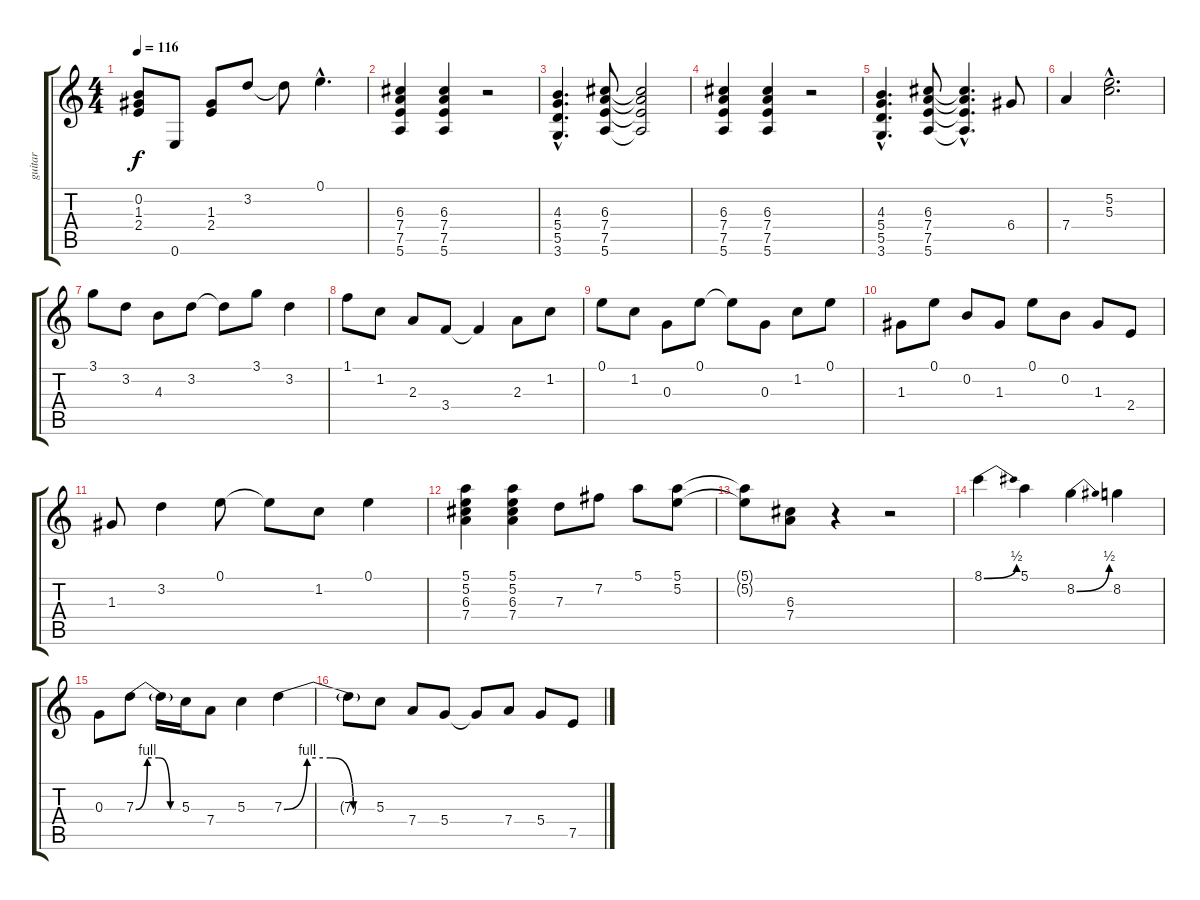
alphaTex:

\track ("guitar" "guitar") {instrument electricguitarclean}
\staff {score tabs}
\tuning (E4 B3 G3 D3 A2 E2) {hide}
\ts (4 4)
\tempo 116
\clef g2
\ks c
(0.2 1.3 2.4).8{dy f} 0.6.8 (1.3 2.4).8 3.2.8 3.2{t}.8 0.1{hac}.4{d} |
(6.3 7.4 7.5 5.6).4 (6.3 7.4 7.5 5.6).4 r.2 |
(4.3{hac} 5.4{hac} 5.5{hac} 3.6{hac}).4{d} (6.3 7.4 7.5 5.6).8 (6.3{t} 7.4{t} 7.5{t} 5.6{t}).2 |
(6.3 7.4 7.5 5.6).4 (6.3 7.4 7.5 5.6).4 r.2 |
(4.3{hac} 5.4{hac} 5.5{hac} 3.6{hac}).4{d} (6.3 7.4 7.5 5.6).8 (6.3{hac t} 7.4{hac t} 7.5{hac t} 5.6{hac t}).4{d} 6.4.8 |
7.4.4 (5.2{hac} 5.3{hac}).2{d} |
3.1.8 3.2.8 4.3.8 3.2.8 3.2{t}.8 3.1.8 3.2.4 |
1.1.8 1.2.8 2.3.8 3.4.8 3.4{t}.4 2.3.8 1.2.8 |
0.1.8 1.2.8 0.3.8 0.1.8 0.1{t}.8 0.3.8 1.2.8 0.1.8 |
1.3.8 0.1.8 0.2.8 1.3.8 0.1.8 0.2.8 1.3.8 2.4.8 |
1.3.8 3.2.4 0.1.8 0.1{t}.8 1.2.8 0.1.4 |
(5.1 5.2 6.3 7.4).4 (5.1 5.2 6.3 7.4).4 7.3.8 7.2.8 5.1.8 (5.1 5.2).8 |
(5.1{t} 5.2{t}).8 (6.3 7.4).8 r.4 r.2 |
8.1{be (bend 0 0 60 2)}.4 5.1.4 8.2{be (bend 0 0 60 2)}.4 8.2.4 |
0.3.8 7.3{be (custom 0 0 15 4 30 4 45 0 60 0)}.8 7.3{t}.16 5.3.16 7.4.8 5.3.4 7.3{be (custom 0 0 15 4 30 4 45 0 60 0)}.4 |
7.3{t}.8 5.3.8 7.4.8 5.4.8 5.4{t}.8 7.4.8 5.4.8 7.5.8
